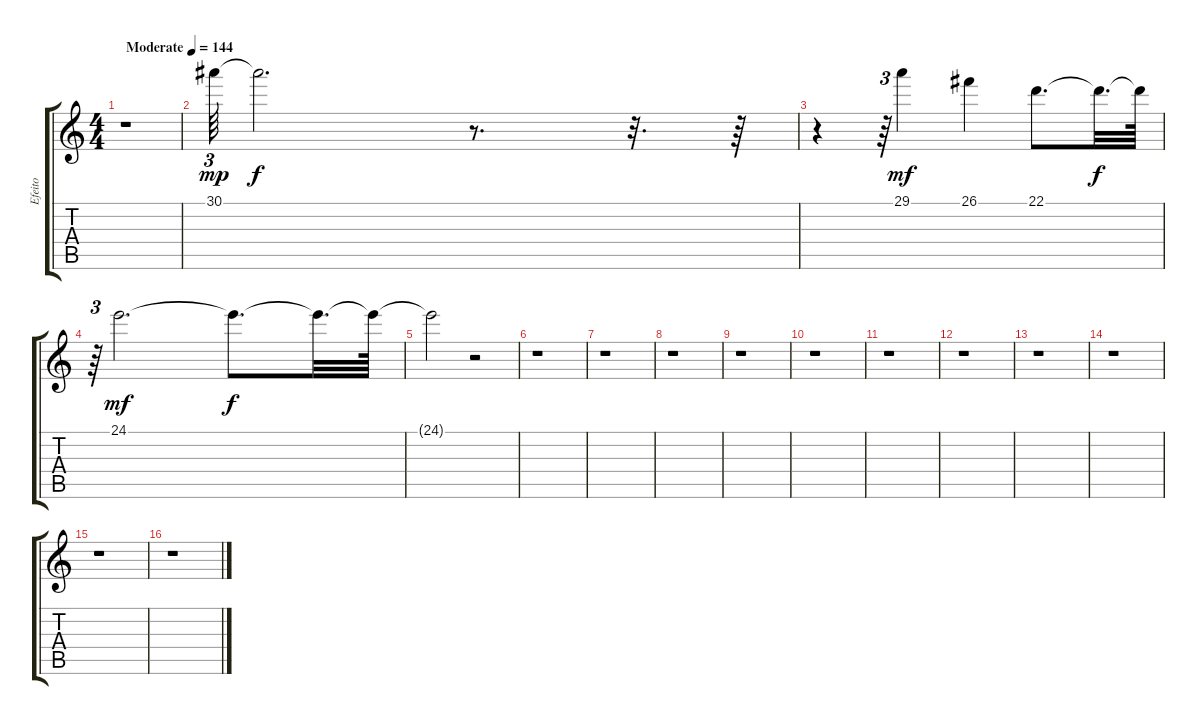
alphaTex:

\track ("Efeito" "Efeito") {instrument stringensemble1}
\staff {score tabs}
\tuning (E4 B3 G3 D3 A2 E2) {hide}
\ts (4 4)
\tempo (144 "Moderate")
\clef g2
\ks c
r.1{dy mp instrument stringensemble1} |
30.1.64{tu (3 2)} 30.1{t}.2{d dy f} r.8{d} r.32{d} r.64 |
r.4 r.64{tu (3 2)} 29.1.4{dy mf} 26.1.4 22.1.8{d} 22.1{t}.32{d dy f} 22.1{t}.64 |
r.64{tu (3 2)} 24.1.2{d dy mf} 24.1{t}.8{d dy f} 24.1{t}.32{d} 24.1{t}.64 |
24.1{t}.2 r.2 |
r.1 |
r.1 |
r.1 |
r.1 |
r.1 |
r.1 |
r.1 |
r.1 |
r.1 |
r.1 |
r.1
